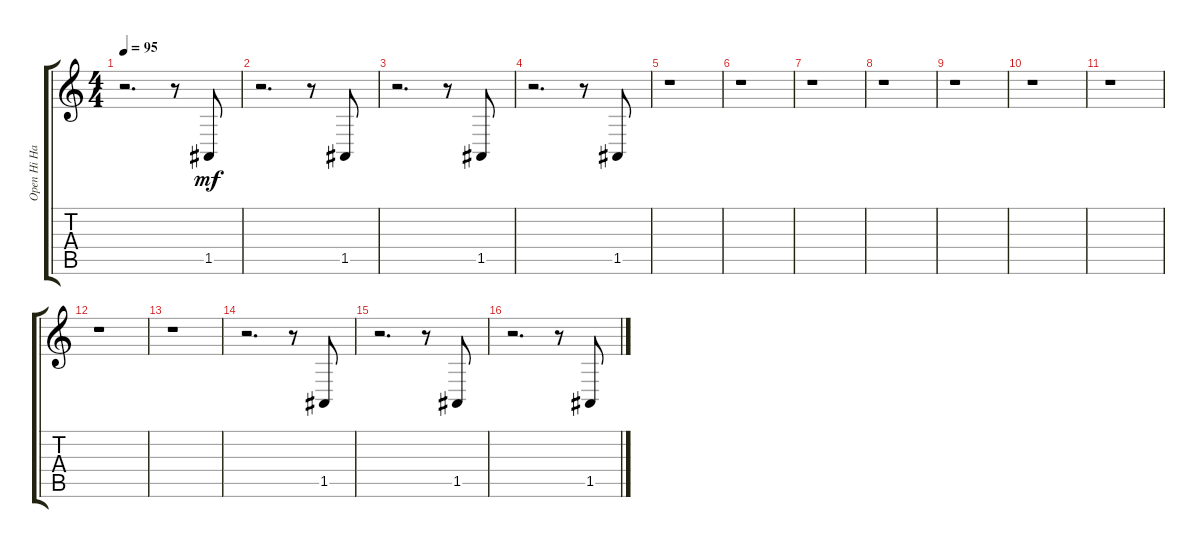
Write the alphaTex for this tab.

\track ("Open Hi Hat" "Open Hi Ha") {instrument agogo}
\staff {score tabs}
\tuning (E4 B3 G3 D3 A2 E2) {hide}
\ts (4 4)
\tempo 95
\clef g2
\ks c
r.2{d dy mf} r.8 1.5.8 |
r.2{d} r.8 1.5.8 |
r.2{d} r.8 1.5.8 |
r.2{d} r.8 1.5.8 |
r.1 |
r.1 |
r.1 |
r.1 |
r.1 |
r.1 |
r.1 |
r.1 |
r.1 |
r.2{d} r.8 1.5.8 |
r.2{d} r.8 1.5.8 |
r.2{d} r.8 1.5.8
